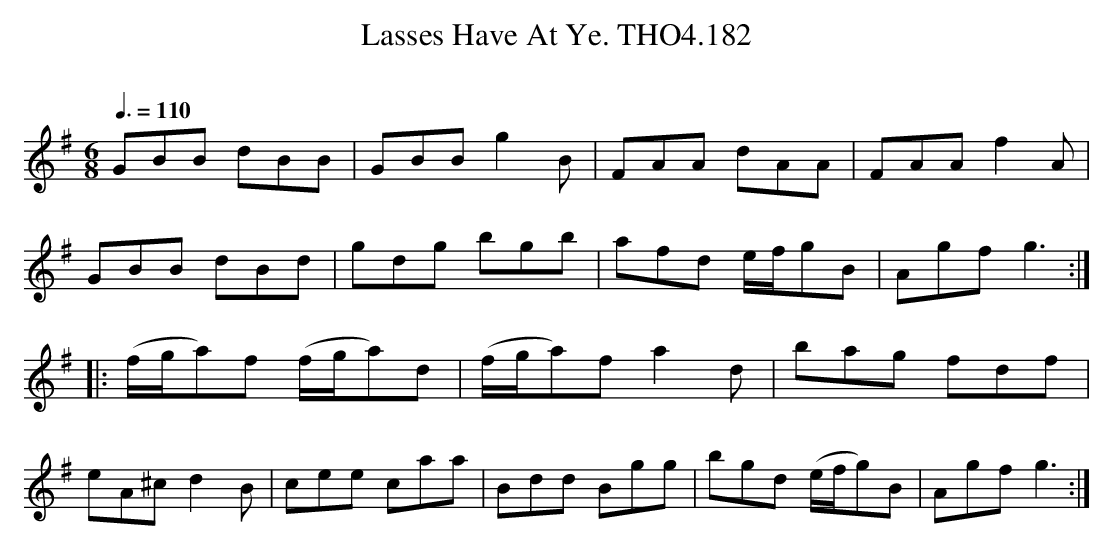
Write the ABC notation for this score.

X:1
T:Lasses Have At Ye. THO4.182
O:
M:6/8
L:1/8
Q:3/8=110
K:G
GBB dBB|GBB g2 B|FAA dAA|FAA f2 A|
GBB dBd|gdg bgb|afd e/f/gB|Agf g3:|
|:(f/g/a)f (f/g/a)d|(f/g/a)f a2 d|bag fdf|
eA^c d2 B|cee caa|Bdd Bgg|bgd (e/f/g)B|Agf g3:|
